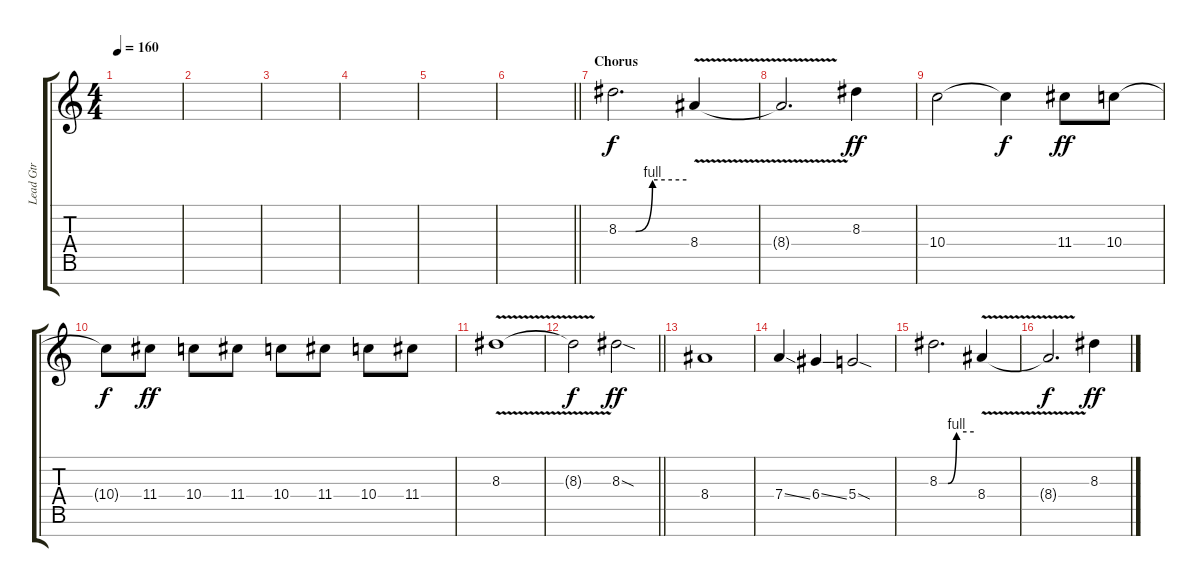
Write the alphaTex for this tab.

\track ("Lead Gtr" "Lead Gtr") {instrument distortionguitar}
\staff {score tabs}
\tuning (E4 B3 G3 D3 A2 E2 B1) {hide}
\ts (4 4)
\tempo 160
\clef g2
\ks c
|
|
|
|
|
\barLineRight lightlight
|
\section ("" "Chorus")
8.3{be (custom 0 0 15 0 30 4 60 4)}.2{d} 8.4{v}.4 |
8.4{t}.2{d dy f} 8.3.4{dy ff} |
10.4.2 10.4{t}.4{dy f} 11.4.8{dy ff} 10.4.8 |
10.4{t}.8{dy f} 11.4.8{dy ff} 10.4.8 11.4.8 10.4.8 11.4.8 10.4.8 11.4.8 |
8.3{v}.1 |
\barLineRight lightlight
8.3{t}.2{dy f} 8.3{sod}.2{dy ff} |
8.4.1 |
7.4{ss}.4 6.4{ss}.4 5.4{sod}.2 |
8.3{be (custom 0 0 15 0 30 4 60 4)}.2{d} 8.4{v}.4 |
8.4{t}.2{d dy f} 8.3.4{dy ff}
